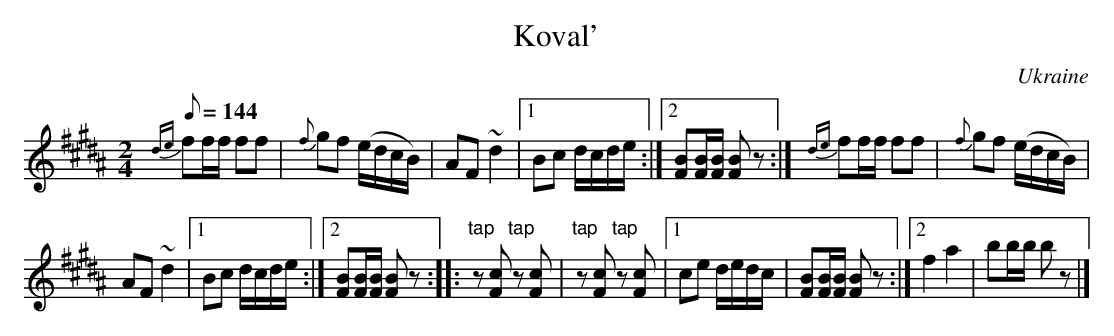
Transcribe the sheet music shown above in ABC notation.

X:1
T:Koval'
L:1/8
M:2/4
O:Ukraine
Q:144
K:B
{de}ff/2f/2 ff | {f}gf (e/2d/2c/2B/2) | AF ~d2 \
|1 Bc d/2c/2d/2e/2 :|2 [FB][F/2B/2][F/2B/2] [FB]z:|\
{de}ff/2f/2 ff | {f}gf (e/2d/2c/2B/2) |
AF ~d2 \
|1 Bc d/2c/2d/2e/2 :|2 [FB][F/2B/2][F/2B/2] [FB]z:| \
|: "tap"z [.F.c]  "tap"z [.F.c] |\
"tap"z [.F.c]  "tap"z [.F.c] \
|1 ce d/2e/2d/2c/2 | [FB][F/2B/2][F/2B/2] [FB] z \
:|2 f2 a2 | bb/2b/2 b z |]
